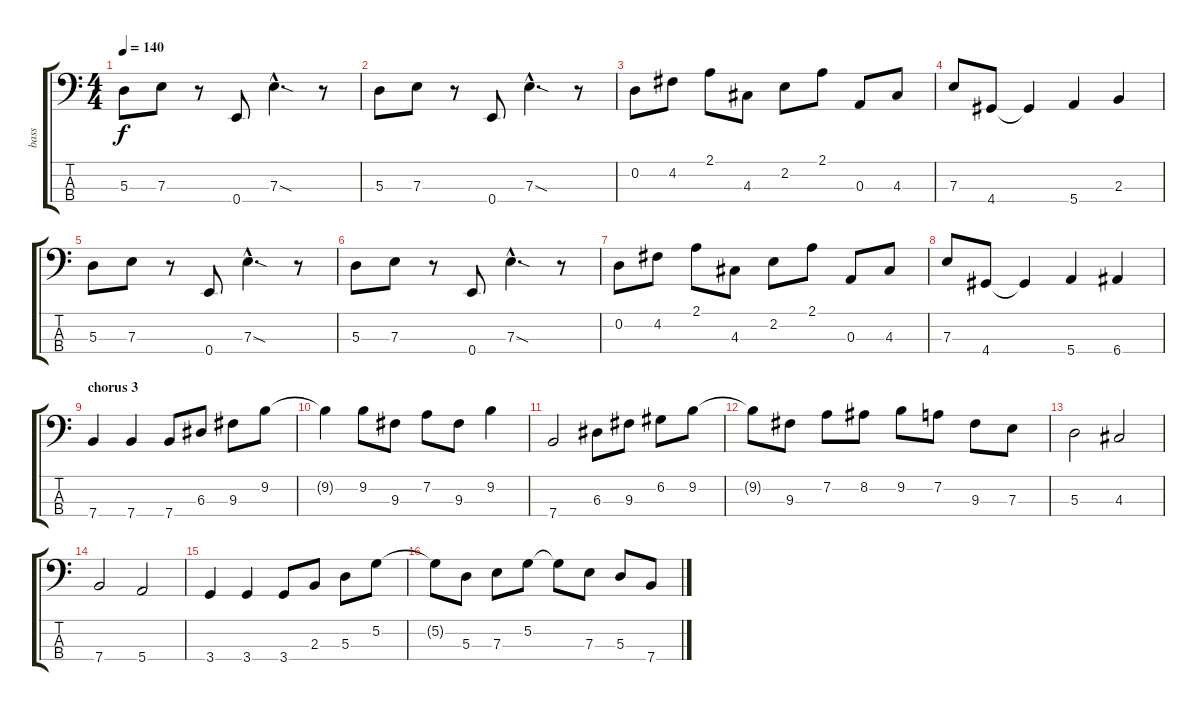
\track ("bass" "bass") {instrument electricbassfinger}
\staff {score tabs}
\tuning (G2 D2 A1 E1) {hide}
\ts (4 4)
\tempo 140
\clef f4
\ks c
5.3.8{dy f} 7.3.8 r.8 0.4.8 7.3{sod hac}.4{d} r.8 |
5.3.8 7.3.8 r.8 0.4.8 7.3{sod hac}.4{d} r.8 |
0.2.8 4.2.8 2.1.8 4.3.8 2.2.8 2.1.8 0.3.8 4.3.8 |
7.3.8 4.4.8 4.4{t}.4 5.4.4 2.3.4 |
5.3.8 7.3.8 r.8 0.4.8 7.3{sod hac}.4{d} r.8 |
5.3.8 7.3.8 r.8 0.4.8 7.3{sod hac}.4{d} r.8 |
0.2.8 4.2.8 2.1.8 4.3.8 2.2.8 2.1.8 0.3.8 4.3.8 |
7.3.8 4.4.8 4.4{t}.4 5.4.4 6.4.4 |
\section ("" "chorus 3")
7.4.4 7.4.4 7.4.8 6.3.8 9.3.8 9.2.8 |
9.2{t}.4 9.2.8 9.3.8 7.2.8 9.3.8 9.2.4 |
7.4.2 6.3.8 9.3.8 6.2.8 9.2.8 |
9.2{t}.8 9.3.8 7.2.8 8.2.8 9.2.8 7.2.8 9.3.8 7.3.8 |
5.3.2 4.3.2 |
7.4.2 5.4.2 |
3.4.4 3.4.4 3.4.8 2.3.8 5.3.8 5.2.8 |
5.2{t}.8 5.3.8 7.3.8 5.2.8 5.2{t}.8 7.3.8 5.3.8 7.4.8
